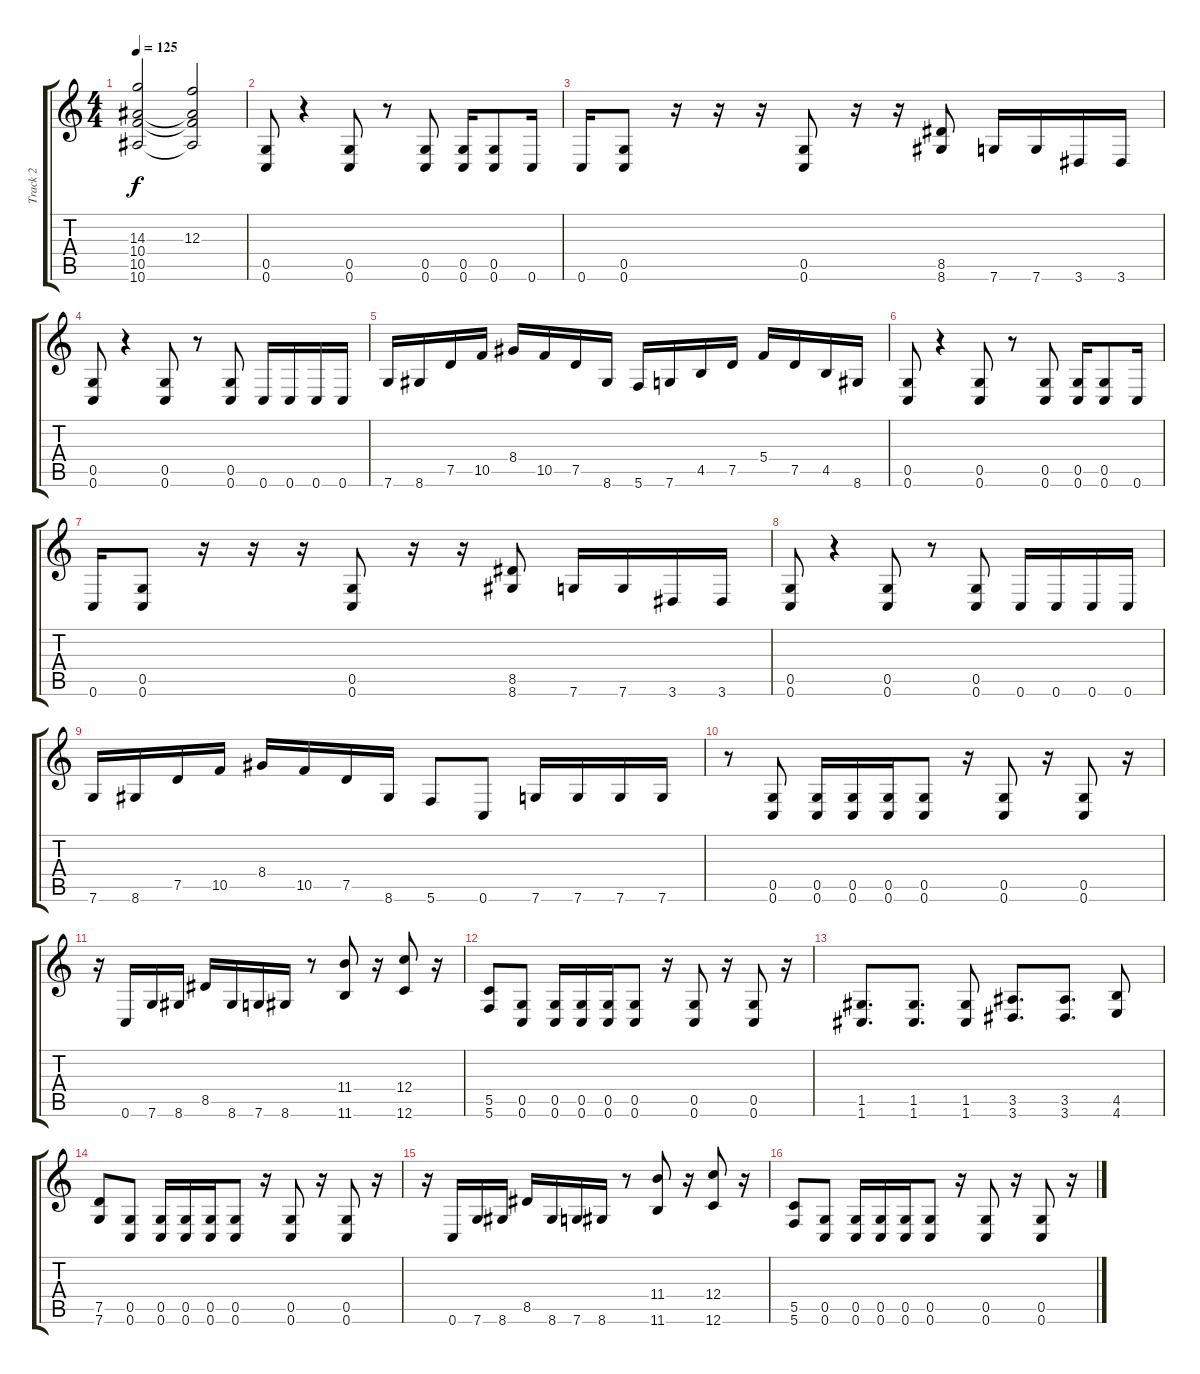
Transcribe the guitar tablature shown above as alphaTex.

\track ("Track 2" "Track 2") {instrument distortionguitar}
\staff {score tabs}
\tuning (D4 A3 F3 C3 G2 C2) {hide}
\ts (4 4)
\tempo 125
\clef g2
\ks c
(14.3 10.4 10.5 10.6).2{dy f} (12.3 10.4{t} 10.5{t} 10.6{t}).2 |
(0.5 0.6).8 r.4 (0.5 0.6).8 r.8 (0.5 0.6).8 (0.5 0.6).16 (0.5 0.6).8 0.6.16 |
0.6.16 (0.5 0.6).8 r.16 r.16 r.16 (0.5 0.6).8 r.16 r.16 (8.5 8.6).8 7.6.16 7.6.16 3.6.16 3.6.16 |
(0.5 0.6).8 r.4 (0.5 0.6).8 r.8 (0.5 0.6).8 0.6.16 0.6.16 0.6.16 0.6.16 |
7.6.16 8.6.16 7.5.16 10.5.16 8.4.16 10.5.16 7.5.16 8.6.16 5.6.16 7.6.16 4.5.16 7.5.16 5.4.16 7.5.16 4.5.16 8.6.16 |
(0.5 0.6).8 r.4 (0.5 0.6).8 r.8 (0.5 0.6).8 (0.5 0.6).16 (0.5 0.6).8 0.6.16 |
0.6.16 (0.5 0.6).8 r.16 r.16 r.16 (0.5 0.6).8 r.16 r.16 (8.5 8.6).8 7.6.16 7.6.16 3.6.16 3.6.16 |
(0.5 0.6).8 r.4 (0.5 0.6).8 r.8 (0.5 0.6).8 0.6.16 0.6.16 0.6.16 0.6.16 |
7.6.16 8.6.16 7.5.16 10.5.16 8.4.16 10.5.16 7.5.16 8.6.16 5.6.8 0.6.8 7.6.16 7.6.16 7.6.16 7.6.16 |
r.8 (0.5 0.6).8 (0.5 0.6).16 (0.5 0.6).16 (0.5 0.6).16 (0.5 0.6).8 r.16 (0.5 0.6).8 r.16 (0.5 0.6).8 r.16 |
r.16 0.6.16 7.6.16 8.6.16 8.5.16 8.6.16 7.6.16 8.6.16 r.8 (11.4 11.6).8 r.16 (12.4 12.6).8 r.16 |
(5.5 5.6).8 (0.5 0.6).8 (0.5 0.6).16 (0.5 0.6).16 (0.5 0.6).16 (0.5 0.6).8 r.16 (0.5 0.6).8 r.16 (0.5 0.6).8 r.16 |
(1.5 1.6).8{d} (1.5 1.6).8{d} (1.5 1.6).8 (3.5 3.6).8{d} (3.5 3.6).8{d} (4.5 4.6).8 |
(7.5 7.6).8 (0.5 0.6).8 (0.5 0.6).16 (0.5 0.6).16 (0.5 0.6).16 (0.5 0.6).8 r.16 (0.5 0.6).8 r.16 (0.5 0.6).8 r.16 |
r.16 0.6.16 7.6.16 8.6.16 8.5.16 8.6.16 7.6.16 8.6.16 r.8 (11.4 11.6).8 r.16 (12.4 12.6).8 r.16 |
(5.5 5.6).8 (0.5 0.6).8 (0.5 0.6).16 (0.5 0.6).16 (0.5 0.6).16 (0.5 0.6).8 r.16 (0.5 0.6).8 r.16 (0.5 0.6).8 r.16
